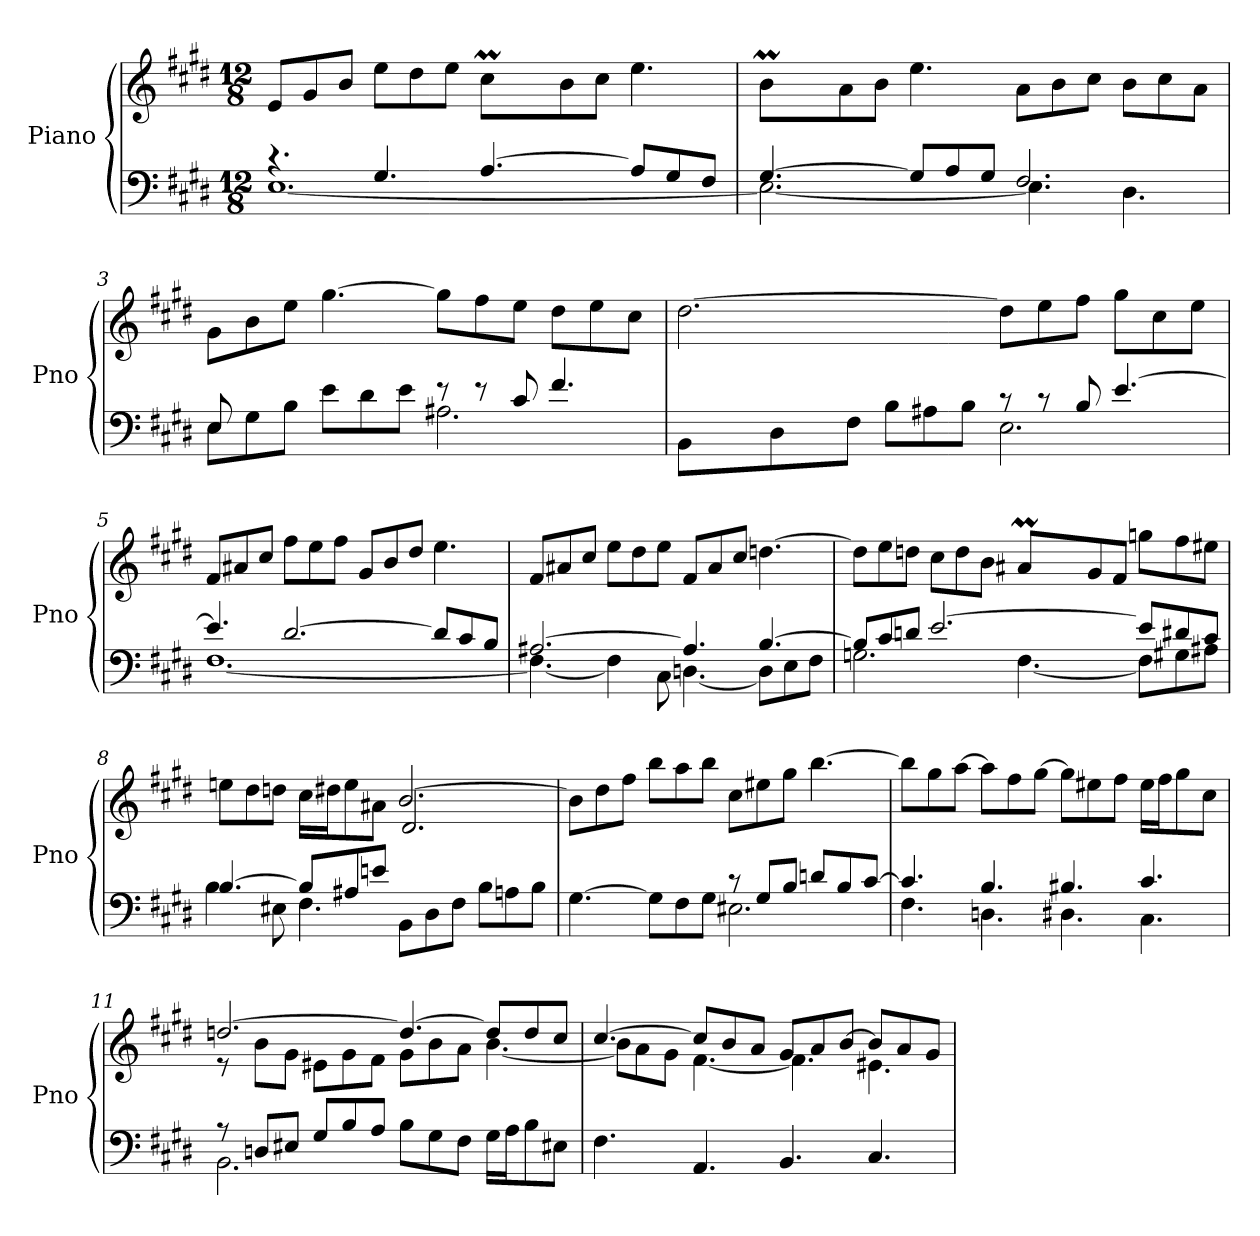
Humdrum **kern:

**kern	**kern
*part1	*part1
*staff2	*staff1
*I"Piano	*
*I'Pno	*
*clefF4	*clefG2
*k[f#c#g#d#]	*k[f#c#g#d#]
*E:	*E:
*M12/8	*M12/8
=1	=1
*^	*^
4.rc	[1.E	8e/L	2.ryy
.	.	8g#/	.
.	.	8b/J	.
4.G#/	.	8ee\L	.
.	.	8dd#\	.
.	.	8ee\J	.
*	*	*	*Xtuplet
[4.A/	.	8cc#M\L	40dd#yy
.	.	.	40cc#yy
.	.	.	40dd#yy
.	.	.	20cc#yy
.	.	8b\	2ryy
.	.	8cc#\J	.
8A/L]	.	4.ee\	.
8G#/	.	.	.
8F#/J	.	.	8ryy
=2	=2	=2	=2
[4.G#/	2.E\_	8bM\L	40cc#yy
.	.	.	40byy
.	.	.	40cc#yy
.	.	.	20byy
.	.	8a\	1ryy
.	.	8b\J	.
8G#/L]	.	4.ee\	.
8A/	.	.	.
8G#/J	.	.	.
2.F#/	4.E\]	8a\L	.
.	.	8b\	.
.	.	8cc#\J	.
.	4.D#\	8b\L	4.ryy
.	.	8cc#\	.
.	.	8a\J	.
*	*	*v	*v
=3	=3	=3
8E\L	8E/	8g#\L
8G#\	8ryy	8b\
*v	*v	*
8B\J	8ee\J
8e\L	[4.gg#\
8d#\	.
8e\J	.
*^	*
8re	2.A#X\	8gg#\L]
8re	.	8ff#\
8c#/	.	8ee\J
4.f#/	.	8dd#\L
.	.	8ee\
.	.	8cc#\J
!!LO:LB:g=z
=4	=4	=4
*	*	*^
8BB\L	2.ryy	[2.dd#\	32cc#yy
.	.	.	32dd#yy
.	.	.	32eeyy
.	.	.	32dd#yy
8D#\	.	.	32eeyy
.	.	.	32dd#yy
.	.	.	32eeyy
.	.	.	[32dd#yy
8F#\J	.	.	4.dd#yy_
8B\L	.	.	.
8A#X\	.	.	.
8B\J	.	.	4dd#yy]
8rc	2.E\	8dd#\L]	.
8rc	.	8ee\	2ryy
8B/	.	8ff#\J	.
[4.e/	.	8gg#\L	.
.	.	8cc#\	.
.	.	8ee\J	8ryy
*	*	*v	*v
=5	=5	=5
4.e/]	[1.F#	8f#/L
.	.	8a#X/
.	.	8cc#/J
[2.d#/	.	8ff#\L
.	.	8ee\
.	.	8ff#\J
.	.	8g#/L
.	.	8b/
.	.	8dd#/J
8d#/L]	.	4.ee\
8c#/	.	.
8B/J	.	.
=6	=6	=6
[2.A#X/	4.F#\_	8f#/L
.	.	8a#X/
.	.	8cc#/J
.	4F#\]	8ee\L
.	.	8dd#\
.	8C#\	8ee\J
4.A#/]	[4.Dn\	8f#/L
.	.	8a#/
.	.	8cc#/J
[4.B/	8D\L]	[4.ddn\
.	8E\	.
.	8F#\J	.
!!LO:LB:g=z
=7	=7	=7
*	*	*^
8B/L]	2.Gn\	8dd\L]	2.ryy
8c#/	.	8ee\	.
8dn/J	.	8ddn\J	.
[2.e/	.	8cc#\L	.
.	.	8dd\	.
.	.	8b\J	.
.	[4.F#\	8a#Xm/L	40byy
.	.	.	40a#yy
.	.	.	40byy
.	.	.	20a#yy
.	.	8g#/	2ryy
.	.	8f#/J	.
8e/L]	8F#\L]	8ggn\L	.
8d#X/	8G#X\	8ff#\	.
8c#/J	8A#X\J	8ee#X\J	8ryy
=8	=8	=8	=8
[4.B/	4B\	8een\L	2.ryy
.	.	8dd#\	.
.	8E#X\	8ddn\J	.
8B/L]	4.F#\	16cc#\LL	.
.	.	16dd#X\J	.
8A#X/	.	8ee\	.
8en/J	.	8a#X\J	.
8BB\L	2.ryy	[2.b/	2.d#/
8D#\	.	.	.
8F#\J	.	.	.
8B\L	.	.	.
8An\	.	.	.
8B\J	.	.	.
*	*	*v	*v
=9	=9	=9
[4.G#\	2.ryy	8b\L]
.	.	8dd#\
.	.	8ff#\J
8G#\L]	.	8bb\L
8F#\	.	8aa\
8G#\J	.	8bb\J
8rc	2.E#X\	8cc#\L
8G#/L	.	8ee#X\
8B/J	.	8gg#\J
8dn/L	.	[4.bb\
8B/	.	.
[8c#/J	.	.
!!LO:LB:g=z
=10	=10	=10
4.c#/]	4.F#\	8bb\L]
.	.	8gg#\
.	.	[8aa\J
4.B/	4.Dn\	8aa\L]
.	.	8ff#\
.	.	[8gg#\J
4.B#X/	4.D#X\	8gg#\L]
.	.	8ee#X\
.	.	8ff#\J
4.c#/	4.C#\	16ee#\LL
.	.	16ff#\J
.	.	8gg#\
.	.	8cc#\J
=11	=11	=11
*	*	*^
8rA	2.BB\	[2.ddn/	8re
8Dn/L	.	.	8b\L
8E#X/J	.	.	8g#\J
8G#/L	.	.	8e#X\L
8B/	.	.	8g#\
8A/J	.	.	8f#\J
8B\L	2.ryy	4.dd/_	8g#\L
8G#\	.	.	8b\
8F#\J	.	.	8a\J
16G#\LL	.	8dd/L]	[4.b\
16A\J	.	.	.
8B\	.	8dd/	.
8E#X\J	.	8cc#/J	.
*v	*v	*	*
=12	=12	=12
4.F#\	[4.cc#/	8b\L]
.	.	8a\
.	.	8g#\J
4.AA/	8cc#/L]	[4.f#\
.	8b/	.
.	8a/J	.
4.BB/	8g#/L	4.f#\]
.	8a/	.
.	[8b/J	.
4.C#/	8b/L]	4.e#X\
.	8a/	.
.	8g#/J	.
*	*v	*v
=	=
*-	*-
